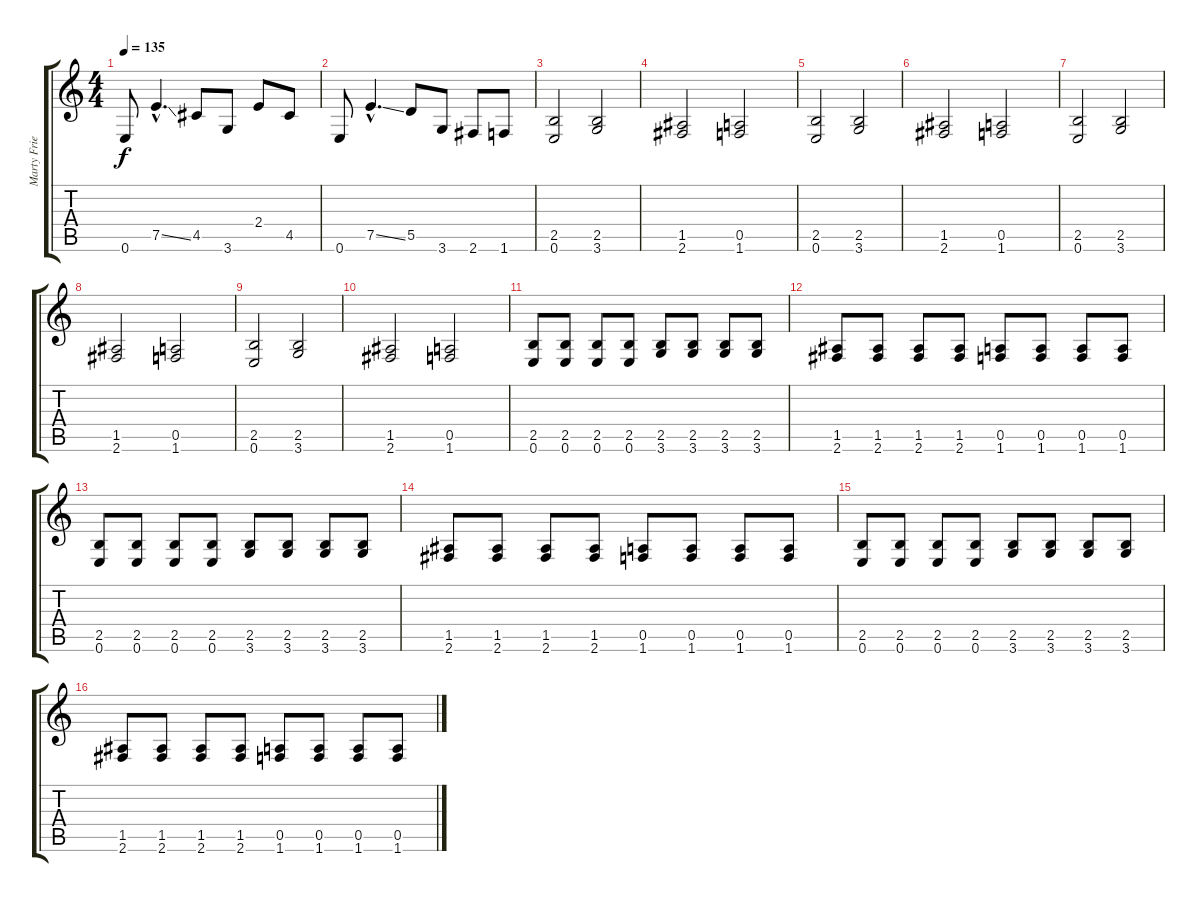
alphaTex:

\track ("Marty Friedman" "Marty Frie") {instrument distortionguitar}
\staff {score tabs}
\tuning (E4 B3 G3 D3 A2 E2) {hide}
\ts (4 4)
\tempo 135
\clef g2
\ks c
0.6.8{dy f} 7.5{ss hac}.4{d} 4.5.8 3.6.8 2.4.8 4.5.8 |
0.6.8 7.5{ss hac}.4{d} 5.5.8 3.6.8 2.6.8 1.6.8 |
(2.5 0.6).2 (2.5 3.6).2 |
(1.5 2.6).2 (0.5 1.6).2 |
(2.5 0.6).2 (2.5 3.6).2 |
(1.5 2.6).2 (0.5 1.6).2 |
(2.5 0.6).2 (2.5 3.6).2 |
(1.5 2.6).2 (0.5 1.6).2 |
(2.5 0.6).2 (2.5 3.6).2 |
(1.5 2.6).2 (0.5 1.6).2 |
(2.5 0.6).8 (2.5 0.6).8 (2.5 0.6).8 (2.5 0.6).8 (2.5 3.6).8 (2.5 3.6).8 (2.5 3.6).8 (2.5 3.6).8 |
(1.5 2.6).8 (1.5 2.6).8 (1.5 2.6).8 (1.5 2.6).8 (0.5 1.6).8 (0.5 1.6).8 (0.5 1.6).8 (0.5 1.6).8 |
(2.5 0.6).8 (2.5 0.6).8 (2.5 0.6).8 (2.5 0.6).8 (2.5 3.6).8 (2.5 3.6).8 (2.5 3.6).8 (2.5 3.6).8 |
(1.5 2.6).8 (1.5 2.6).8 (1.5 2.6).8 (1.5 2.6).8 (0.5 1.6).8 (0.5 1.6).8 (0.5 1.6).8 (0.5 1.6).8 |
(2.5 0.6).8 (2.5 0.6).8 (2.5 0.6).8 (2.5 0.6).8 (2.5 3.6).8 (2.5 3.6).8 (2.5 3.6).8 (2.5 3.6).8 |
(1.5 2.6).8 (1.5 2.6).8 (1.5 2.6).8 (1.5 2.6).8 (0.5 1.6).8 (0.5 1.6).8 (0.5 1.6).8 (0.5 1.6).8
